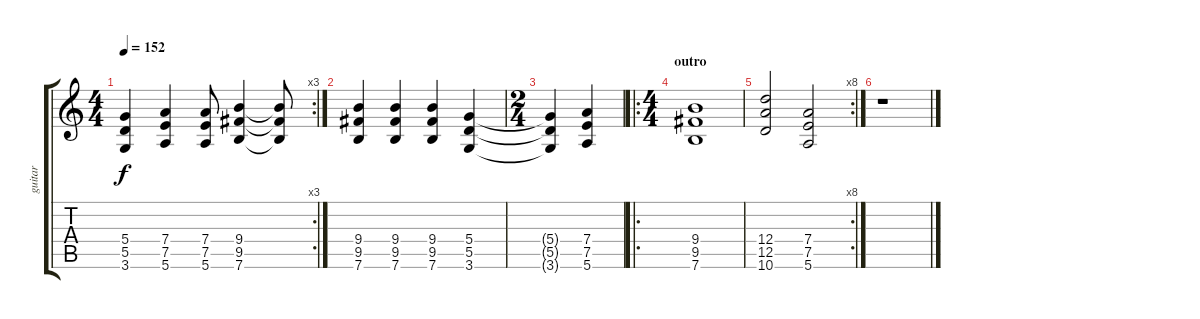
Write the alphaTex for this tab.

\track ("guitar" "guitar") {instrument distortionguitar}
\staff {score tabs}
\tuning (E4 B3 G3 D3 A2 E2) {hide}
\rc 3
\ts (4 4)
\tempo 152
\clef g2
\ks c
(5.4 5.5 3.6).4{dy f} (7.4 7.5 5.6).4 (7.4 7.5 5.6).8 (9.4 9.5 7.6).4 (9.4{t} 9.5{t} 7.6{t}).8 |
(9.4 9.5 7.6).4 (9.4 9.5 7.6).4 (9.4 9.5 7.6).4 (5.4 5.5 3.6).4 |
\ts (2 4)
(5.4{t} 5.5{t} 3.6{t}).4 (7.4 7.5 5.6).4 |
\ro
\ts (4 4)
\section ("" "outro")
(9.4 9.5 7.6).1 |
\rc 8
(12.4 12.5 10.6).2 (7.4 7.5 5.6).2 |
r.1
